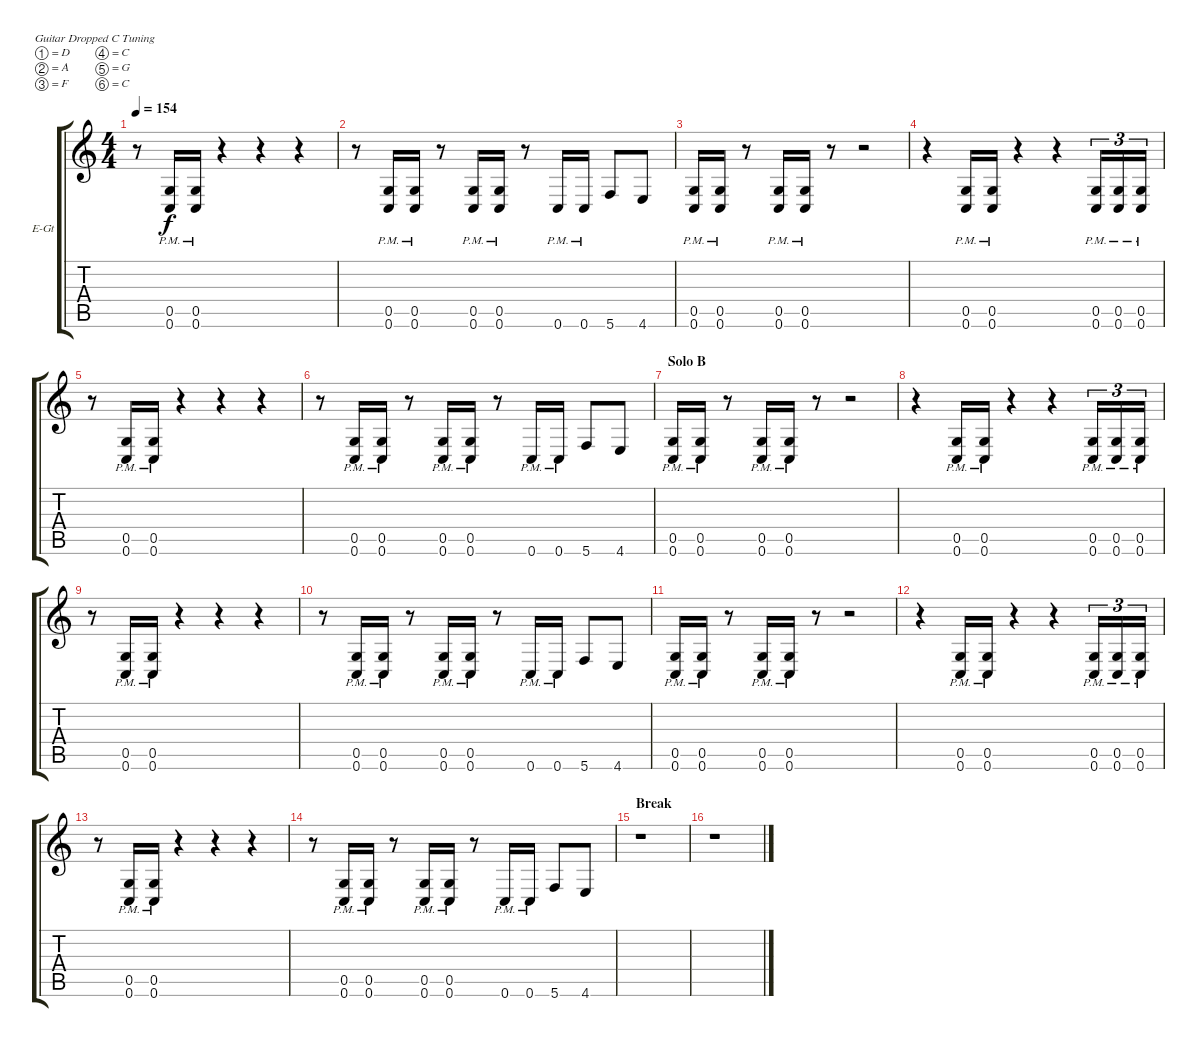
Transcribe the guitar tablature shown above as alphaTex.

\defaultSystemsLayout 4
\bracketExtendMode groupsimilarinstruments
\firstSystemTrackNameOrientation horizontal
\otherSystemsTrackNameOrientation horizontal
\track ("Rhythm Right" "E-Gt") {instrument overdrivenguitar}
\staff {score tabs}
\tuning (D4 A3 F3 C3 G2 C2)
\ts (4 4)
\tempo 154
\clef g2
\ks c
r.8{dy f} (0.6 0.5{pm}).16 (0.6 0.5{pm}).16 r.4 r.4 r.4 |
r.8 (0.6{pm} 0.5{pm}).16 (0.6{pm} 0.5{pm}).16 r.8 (0.6{pm} 0.5{pm}).16 (0.6{pm} 0.5{pm}).16 r.8 0.6{pm}.16 0.6{pm}.16 5.6.8 4.6.8 |
(0.6{pm} 0.5{pm}).16 (0.6{pm} 0.5{pm}).16 r.8 (0.6{pm} 0.5{pm}).16 (0.6{pm} 0.5{pm}).16 r.8 r.2 |
r.4 (0.6{pm} 0.5{pm}).16 (0.6{pm} 0.5{pm}).16 r.4 r.4 (0.6{pm} 0.5{pm}).16{tu (3 2)} (0.6{pm} 0.5{pm}).16{tu (3 2)} (0.6{pm} 0.5{pm}).16{tu (3 2)} |
r.8 (0.6 0.5{pm}).16 (0.6 0.5{pm}).16 r.4 r.4 r.4 |
r.8 (0.6{pm} 0.5{pm}).16 (0.6{pm} 0.5{pm}).16 r.8 (0.6{pm} 0.5{pm}).16 (0.6{pm} 0.5{pm}).16 r.8 0.6{pm}.16 0.6{pm}.16 5.6.8 4.6.8 |
\section ("" "Solo B")
(0.6{pm} 0.5{pm}).16 (0.6{pm} 0.5{pm}).16 r.8 (0.6{pm} 0.5{pm}).16 (0.6{pm} 0.5{pm}).16 r.8 r.2 |
r.4 (0.6{pm} 0.5{pm}).16 (0.6{pm} 0.5{pm}).16 r.4 r.4 (0.6{pm} 0.5{pm}).16{tu (3 2)} (0.6{pm} 0.5{pm}).16{tu (3 2)} (0.6{pm} 0.5{pm}).16{tu (3 2)} |
r.8 (0.6 0.5{pm}).16 (0.6 0.5{pm}).16 r.4 r.4 r.4 |
r.8 (0.6{pm} 0.5{pm}).16 (0.6{pm} 0.5{pm}).16 r.8 (0.6{pm} 0.5{pm}).16 (0.6{pm} 0.5{pm}).16 r.8 0.6{pm}.16 0.6{pm}.16 5.6.8 4.6.8 |
(0.6{pm} 0.5{pm}).16 (0.6{pm} 0.5{pm}).16 r.8 (0.6{pm} 0.5{pm}).16 (0.6{pm} 0.5{pm}).16 r.8 r.2 |
r.4 (0.6{pm} 0.5{pm}).16 (0.6{pm} 0.5{pm}).16 r.4 r.4 (0.6{pm} 0.5{pm}).16{tu (3 2)} (0.6{pm} 0.5{pm}).16{tu (3 2)} (0.6{pm} 0.5{pm}).16{tu (3 2)} |
r.8 (0.6 0.5{pm}).16 (0.6 0.5{pm}).16 r.4 r.4 r.4 |
r.8 (0.6{pm} 0.5{pm}).16 (0.6{pm} 0.5{pm}).16 r.8 (0.6{pm} 0.5{pm}).16 (0.6{pm} 0.5{pm}).16 r.8 0.6{pm}.16 0.6{pm}.16 5.6.8 4.6.8 |
\section ("" "Break")
r.1 |
r.1
